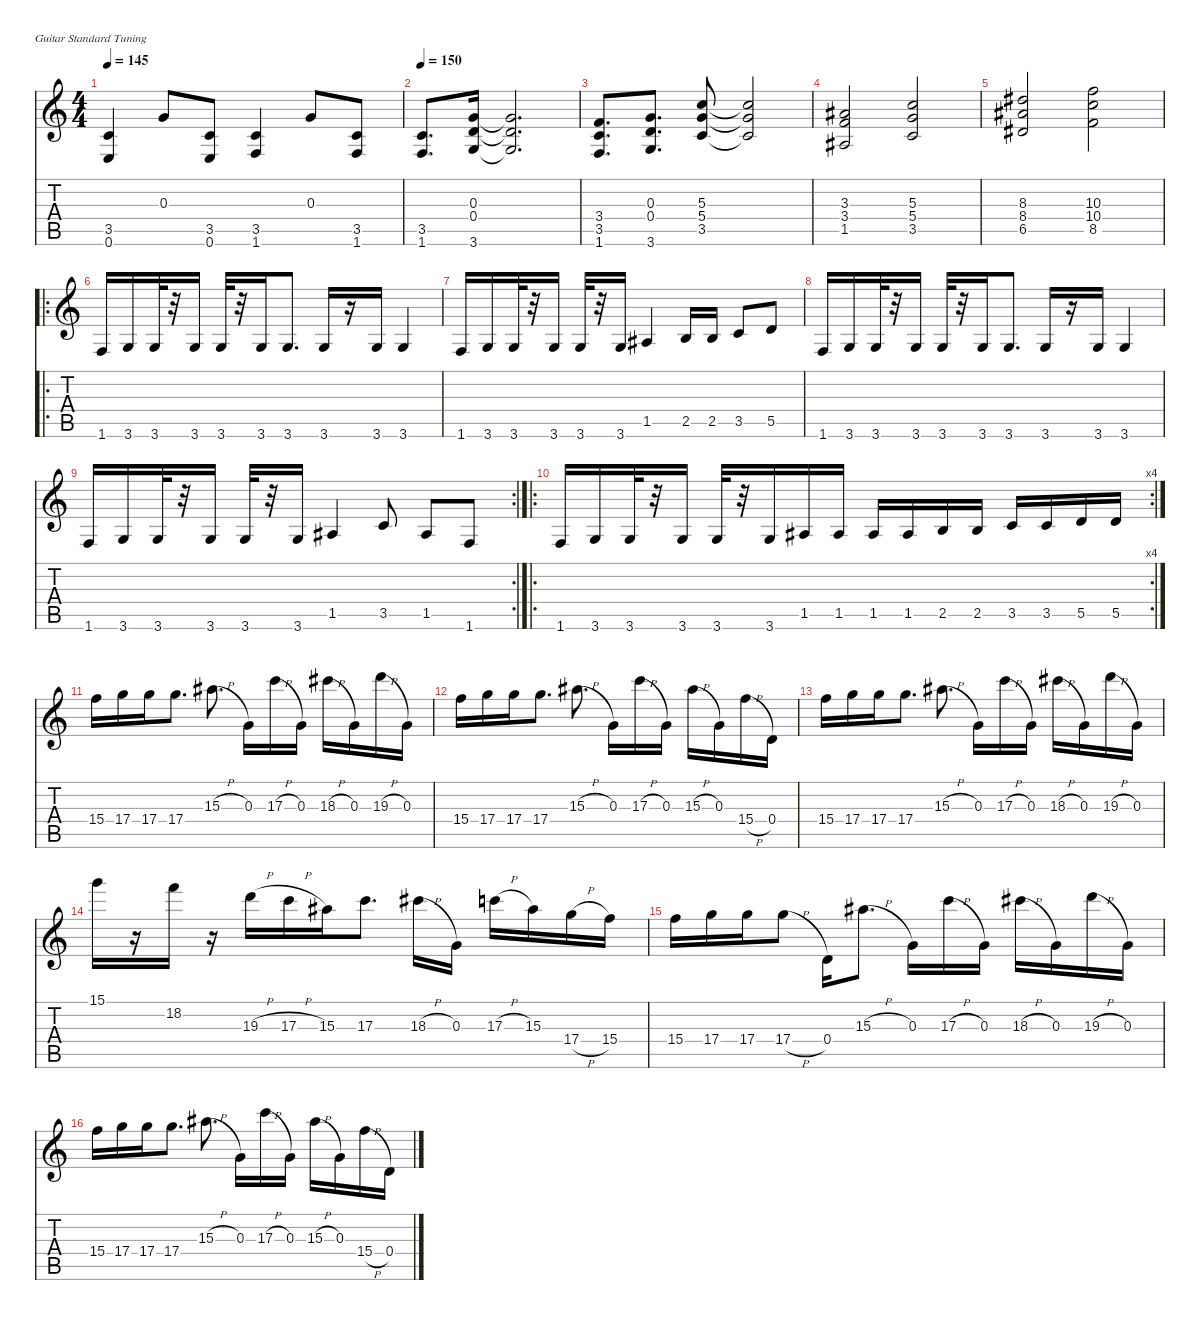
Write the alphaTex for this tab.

\defaultSystemsLayout 4
\hideDynamics
\bracketExtendMode nobrackets
\singleTrackTrackNamePolicy hidden
\multiTrackTrackNamePolicy hidden
\firstSystemTrackNameMode fullname
\otherSystemsTrackNameOrientation horizontal
\track ("Guitar 1" "dist.guit.") {defaultSystemsLayout 4 mute instrument distortionguitar}
\staff {score tabs}
\tuning (E4 B3 G3 D3 A2 E2)
\ts (4 4)
\tempo 145
\clef g2
\ks c
(3.5 0.6).4{dy f beam Up} 0.3.8{beam Up} (3.5 0.6).8{beam Up} (3.5 1.6).4{beam Up} 0.3.8{beam Up} (3.5 1.6).8{beam Up} |
\tempo 150
(3.5 1.6).8{d beam Up} (0.3 0.4 3.6).16{beam Up} (0.3{t} 0.4{t} 3.6{t}).2{d beam Up} |
(3.4 3.5 1.6).8{d beam Up} (0.3 0.4 3.6).8{d beam Up} (5.3 5.4 3.5).8{beam Up} (5.3{t} 5.4{t} 3.5{t}).2{beam Up} |
(3.3{acc #} 3.4 1.5{acc #}).2{beam Up} (5.3 5.4 3.5).2{beam Up} |
(8.3{acc #} 8.4{acc #} 6.5{acc #}).2{beam Up} (10.3 10.4 8.5).2{beam Down} |
\ro
1.6.16{beam Up} 3.6.16{beam Up} 3.6.32{beam Up} r.32{beam Up} 3.6.16{beam Up} 3.6.32{beam Up} r.32{beam Up} 3.6.16{beam Up} 3.6.8{d beam Up} 3.6.16{beam Up} r.16{beam Up} 3.6.16{beam Up} 3.6.4{beam Up} |
1.6.16{beam Up} 3.6.16{beam Up} 3.6.32{beam Up} r.32{beam Up} 3.6.16{beam Up} 3.6.32{beam Up} r.32{beam Up} 3.6.16{beam Up} 1.5{acc #}.4{beam Up} 2.5.16{beam Up} 2.5.16{beam Up} 3.5.8{beam Up} 5.5.8{beam Up} |
1.6.16{beam Up} 3.6.16{beam Up} 3.6.32{beam Up} r.32{beam Up} 3.6.16{beam Up} 3.6.32{beam Up} r.32{beam Up} 3.6.16{beam Up} 3.6.8{d beam Up} 3.6.16{beam Up} r.16{beam Up} 3.6.16{beam Up} 3.6.4{beam Up} |
\rc 2
1.6.16{beam Up} 3.6.16{beam Up} 3.6.32{beam Up} r.32{beam Up} 3.6.16{beam Up} 3.6.32{beam Up} r.32{beam Up} 3.6.16{beam Up} 1.5{acc #}.4{beam Up} 3.5.8{beam Up} 1.5{acc #}.8{beam Up} 1.6.8{beam Up} |
\ro
\rc 4
\tempo (145 hide)
1.6.16{beam Up} 3.6.16{beam Up} 3.6.32{beam Up} r.32{beam Up} 3.6.16{beam Up} 3.6.32{beam Up} r.32{beam Up} 3.6.16{beam Up} 1.5{acc #}.16{beam Up} 1.5{acc #}.16{beam Up} 1.5{acc #}.16{beam Up} 1.5{acc #}.16{beam Up} 2.5.16{beam Up} 2.5.16{beam Up} 3.5.16{beam Up} 3.5.16{beam Up} 5.5.16{beam Up} 5.5.16{beam Up} |
15.4.16{beam Down} 17.4.16{beam Down} 17.4.16{beam Down} 17.4.8{d beam Down} 15.3{h acc #}.8{d beam Down} 0.3.16{beam Down} 17.3{h}.16{beam Down} 0.3.16{beam Down} 18.3{h acc #}.16{beam Down} 0.3.16{beam Down} 19.3{h}.16{beam Down} 0.3.16{beam Down} |
15.4.16{beam Down} 17.4.16{beam Down} 17.4.16{beam Down} 17.4.8{d beam Down} 15.3{h acc #}.8{d beam Down} 0.3.16{beam Down} 17.3{h}.16{beam Down} 0.3.16{beam Down} 15.3{h acc #}.16{beam Down} 0.3.16{beam Down} 15.4{h}.16{beam Down} 0.4.16{beam Down} |
15.4.16{beam Down} 17.4.16{beam Down} 17.4.16{beam Down} 17.4.8{d beam Down} 15.3{h acc #}.8{d beam Down} 0.3.16{beam Down} 17.3{h}.16{beam Down} 0.3.16{beam Down} 18.3{h acc #}.16{beam Down} 0.3.16{beam Down} 19.3{h}.16{beam Down} 0.3.16{beam Down} |
15.1.16{beam Down} r.16{beam Down} 18.2.16{beam Down} r.16{beam Down} 19.3{h}.16{beam Down} 17.3{h}.16{beam Down} 15.3{acc #}.16{beam Down} 17.3.8{d beam Down} 18.3{h acc #}.16{beam Down} 0.3.16{beam Down} 17.3{h}.16{beam Down} 15.3{acc #}.16{beam Down} 17.4{h}.16{beam Down} 15.4.16{beam Down} |
15.4.16{beam Down} 17.4.16{beam Down} 17.4.16{beam Down} 17.4{h}.8{beam Down} 0.4.16{beam Down} 15.3{h acc #}.8{d beam Down} 0.3.16{beam Down} 17.3{h}.16{beam Down} 0.3.16{beam Down} 18.3{h acc #}.16{beam Down} 0.3.16{beam Down} 19.3{h}.16{beam Down} 0.3.16{beam Down} |
15.4.16{beam Down} 17.4.16{beam Down} 17.4.16{beam Down} 17.4.8{d beam Down} 15.3{h acc #}.8{d beam Down} 0.3.16{beam Down} 17.3{h}.16{beam Down} 0.3.16{beam Down} 15.3{h acc #}.16{beam Down} 0.3.16{beam Down} 15.4{h}.16{beam Down} 0.4.16{beam Down}
